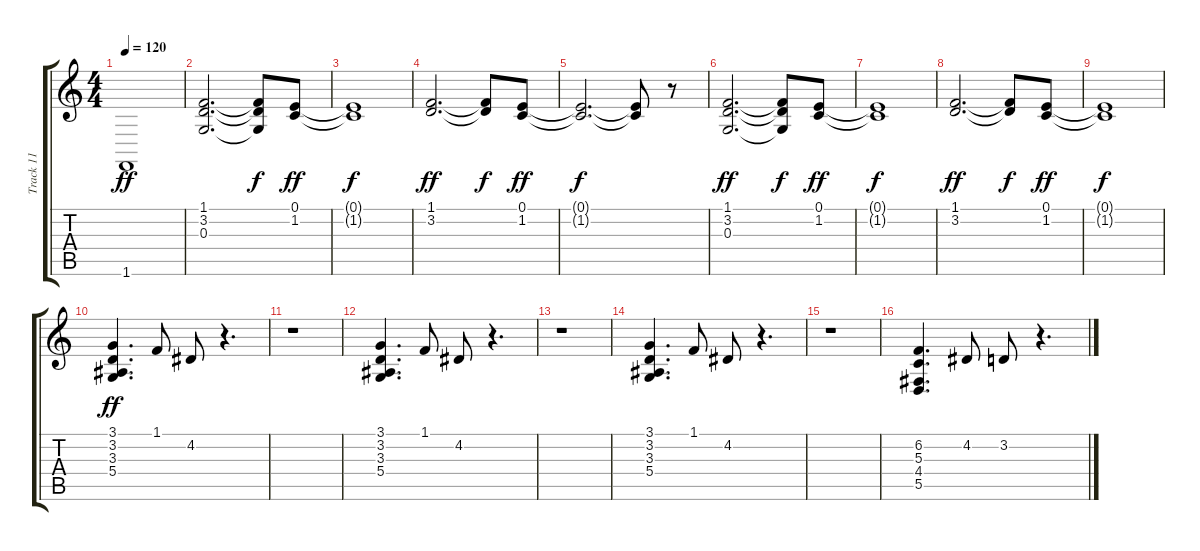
\track ("Track 11" "Track 11") {instrument synthstrings1}
\staff {score tabs}
\tuning (E4 B3 G3 D3 A2 E2) {hide}
\ts (4 4)
\tempo 120
\clef g2
\ks c
1.6.1{dy ff} |
(1.1 3.2 0.3).2{d} (1.1{t} 3.2{t} 0.3{t}).8{dy f} (0.1 1.2).8{dy ff} |
(0.1{t} 1.2{t}).1{dy f} |
(1.1 3.2).2{d dy ff} (1.1{t} 3.2{t}).8{dy f} (0.1 1.2).8{dy ff} |
(0.1{t} 1.2{t}).2{d dy f} (0.1{t} 1.2{t}).8 r.8 |
(1.1 3.2 0.3).2{d dy ff} (1.1{t} 3.2{t} 0.3{t}).8{dy f} (0.1 1.2).8{dy ff} |
(0.1{t} 1.2{t}).1{dy f} |
(1.1 3.2).2{d dy ff} (1.1{t} 3.2{t}).8{dy f} (0.1 1.2).8{dy ff} |
(0.1{t} 1.2{t}).1{dy f} |
(3.1 3.2 3.3 5.4).4{d dy ff} 1.1.8 4.2.8 r.4{d} |
r.1 |
(3.1 3.2 3.3 5.4).4{d} 1.1.8 4.2.8 r.4{d} |
r.1 |
(3.1 3.2 3.3 5.4).4{d} 1.1.8 4.2.8 r.4{d} |
r.1 |
(6.2 5.3 4.4 5.5).4{d} 4.2.8 3.2.8 r.4{d}
